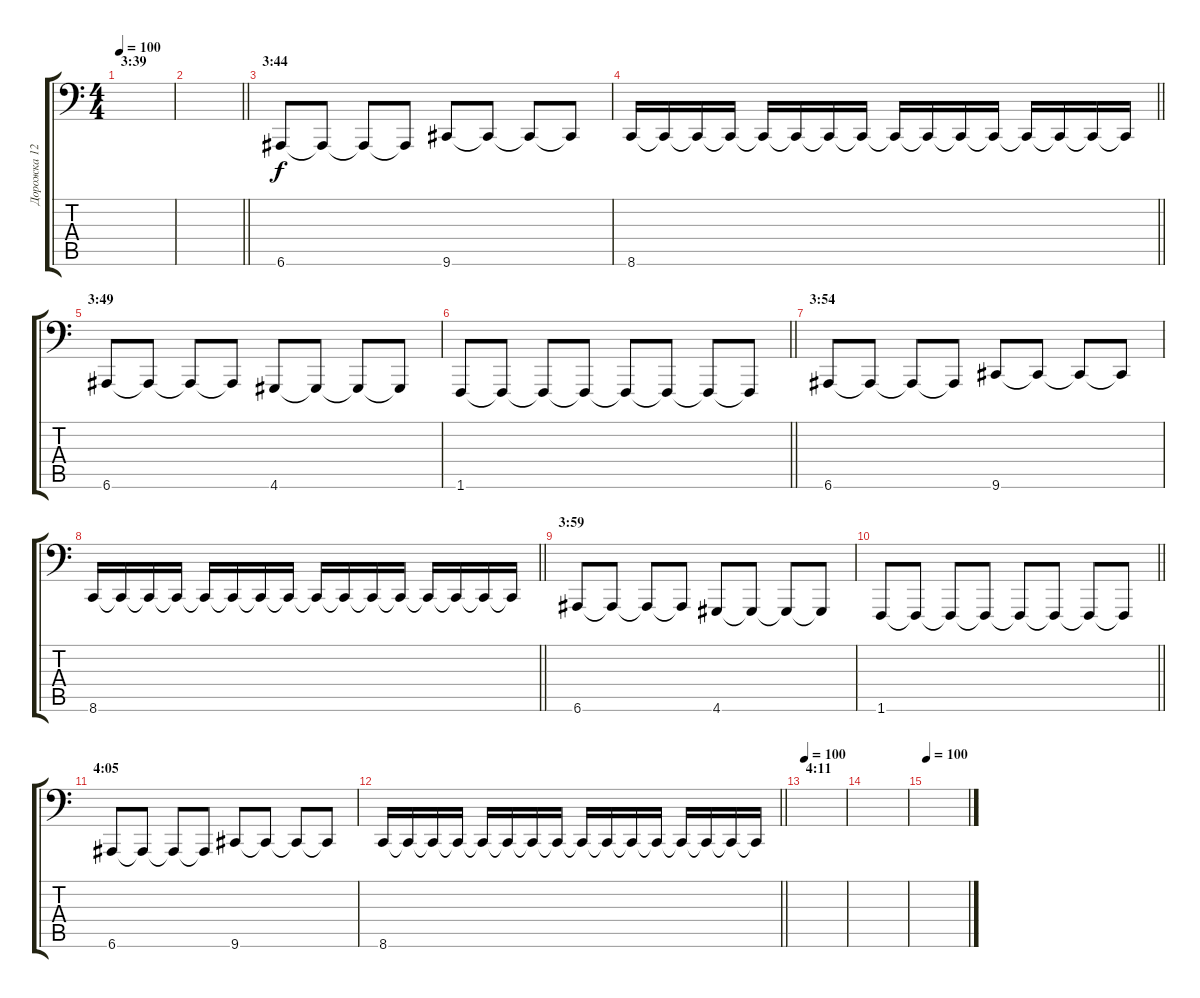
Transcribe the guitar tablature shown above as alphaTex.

\track ("Дорожка 12" "Дорожка 12") {instrument trumpet}
\staff {score tabs}
\tuning (E3 B2 G2 D2 A1 E1) {hide}
\ts (4 4)
\section ("" "3:39")
\tempo 100
\clef f4
\ks c
|
\barLineRight lightlight
|
\section ("" "3:44")
6.6.8{volume 12} 6.6{t}.8 6.6{t}.8 6.6{t}.8 9.6.8 9.6{t}.8 9.6{t}.8 9.6{t}.8 |
\barLineRight lightlight
8.6.16 8.6{t}.16 8.6{t}.16 8.6{t}.16 8.6{t}.16 8.6{t}.16 8.6{t}.16 8.6{t}.16 8.6{t}.16 8.6{t}.16 8.6{t}.16 8.6{t}.16 8.6{t}.16 8.6{t}.16 8.6{t}.16 8.6{t}.16 |
\section ("" "3:49")
6.6.8 6.6{t}.8 6.6{t}.8 6.6{t}.8 4.6.8 4.6{t}.8 4.6{t}.8 4.6{t}.8 |
\barLineRight lightlight
1.6.8 1.6{t}.8 1.6{t}.8 1.6{t}.8 1.6{t}.8 1.6{t}.8 1.6{t}.8 1.6{t}.8 |
\section ("" "3:54")
6.6.8 6.6{t}.8 6.6{t}.8 6.6{t}.8 9.6.8 9.6{t}.8 9.6{t}.8 9.6{t}.8 |
\barLineRight lightlight
8.6.16 8.6{t}.16 8.6{t}.16 8.6{t}.16 8.6{t}.16 8.6{t}.16 8.6{t}.16 8.6{t}.16 8.6{t}.16 8.6{t}.16 8.6{t}.16 8.6{t}.16 8.6{t}.16 8.6{t}.16 8.6{t}.16 8.6{t}.16 |
\section ("" "3:59")
6.6.8 6.6{t}.8 6.6{t}.8 6.6{t}.8 4.6.8 4.6{t}.8 4.6{t}.8 4.6{t}.8 |
\barLineRight lightlight
1.6.8 1.6{t}.8 1.6{t}.8 1.6{t}.8 1.6{t}.8 1.6{t}.8 1.6{t}.8 1.6{t}.8 |
\section ("" "4:05")
6.6.8 6.6{t}.8 6.6{t}.8 6.6{t}.8 9.6.8 9.6{t}.8 9.6{t}.8 9.6{t}.8 |
\barLineRight lightlight
8.6.16 8.6{t}.16 8.6{t}.16 8.6{t}.16 8.6{t}.16 8.6{t}.16 8.6{t}.16 8.6{t}.16 8.6{t}.16 8.6{t}.16 8.6{t}.16 8.6{t}.16 8.6{t}.16 8.6{t}.16 8.6{t}.16 8.6{t}.16 |
\section ("" "4:11")
\tempo 100
|
|
\tempo 100
